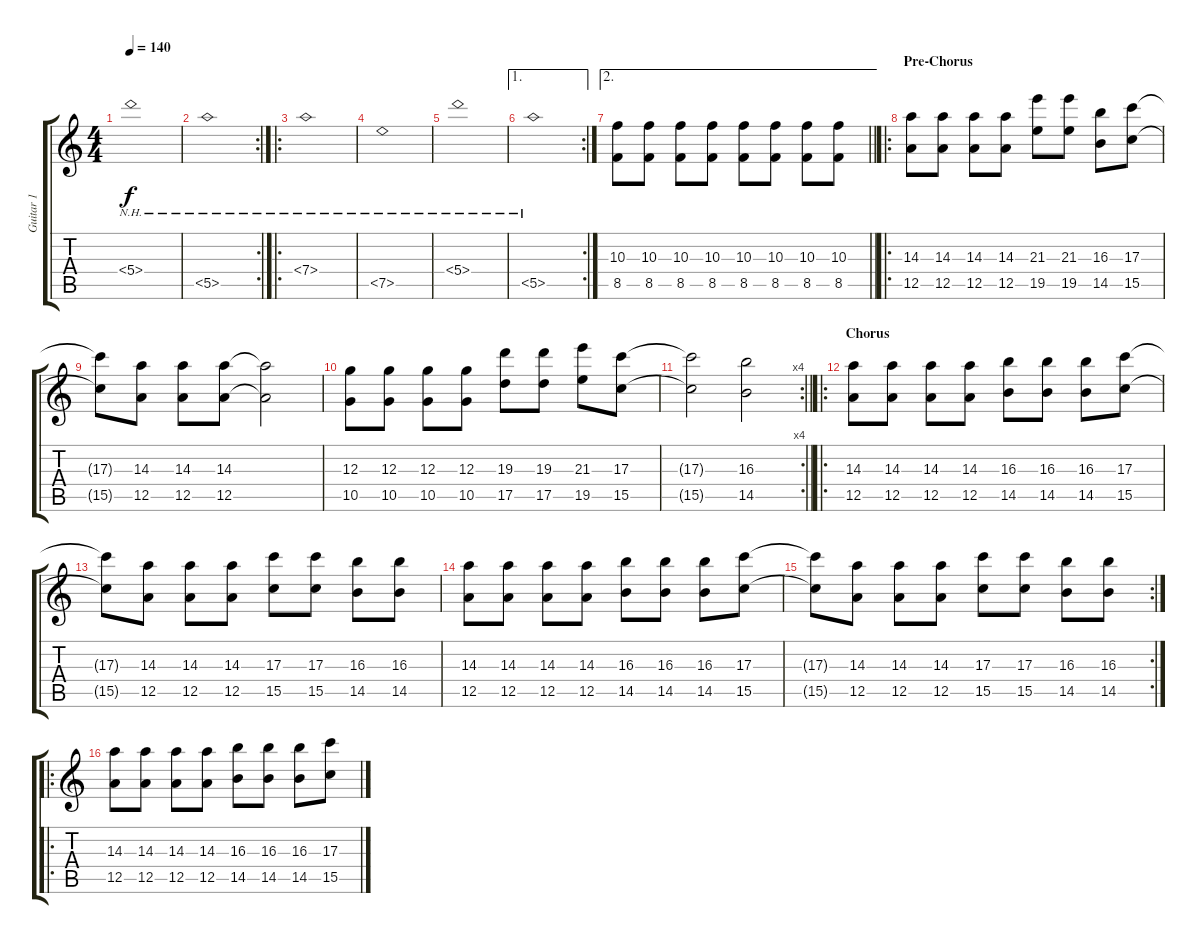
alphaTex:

\track ("Guitar 1" "Guitar 1") {instrument distortionguitar}
\staff {score tabs}
\tuning (E4 B3 G3 D3 A2 D2) {hide}
\ts (4 4)
\tempo 140
\clef g2
\ks c
5.4{nh}.1{dy f} |
\rc 2
5.5{nh}.1 |
\ro
7.4{nh}.1 |
7.5{nh}.1 |
5.4{nh}.1 |
\ae 1
\rc 2
5.5{nh}.1 |
\ae 2
\barLineRight lightlight
(10.3 8.5).8 (10.3 8.5).8 (10.3 8.5).8 (10.3 8.5).8 (10.3 8.5).8 (10.3 8.5).8 (10.3 8.5).8 (10.3 8.5).8 |
\ro
\section ("" "Pre-Chorus")
(14.3 12.5).8{instrument distortionguitar} (14.3 12.5).8 (14.3 12.5).8 (14.3 12.5).8 (21.3 19.5).8 (21.3 19.5).8 (16.3 14.5).8 (17.3 15.5).8 |
(17.3{t} 15.5{t}).8 (14.3 12.5).8 (14.3 12.5).8 (14.3 12.5).8 (14.3{t} 12.5{t}).2 |
(12.3 10.5).8 (12.3 10.5).8 (12.3 10.5).8 (12.3 10.5).8 (19.3 17.5).8 (19.3 17.5).8 (21.3 19.5).8 (17.3 15.5).8 |
\rc 4
\barLineRight lightlight
(17.3{t} 15.5{t}).2 (16.3 14.5).2 |
\ro
\section ("" "Chorus")
(14.3 12.5).8{instrument distortionguitar} (14.3 12.5).8 (14.3 12.5).8 (14.3 12.5).8 (16.3 14.5).8 (16.3 14.5).8 (16.3 14.5).8 (17.3 15.5).8 |
(17.3{t} 15.5{t}).8 (14.3 12.5).8 (14.3 12.5).8 (14.3 12.5).8 (17.3 15.5).8 (17.3 15.5).8 (16.3 14.5).8 (16.3 14.5).8 |
(14.3 12.5).8{instrument distortionguitar} (14.3 12.5).8 (14.3 12.5).8 (14.3 12.5).8 (16.3 14.5).8 (16.3 14.5).8 (16.3 14.5).8 (17.3 15.5).8 |
\rc 2
(17.3{t} 15.5{t}).8 (14.3 12.5).8 (14.3 12.5).8 (14.3 12.5).8 (17.3 15.5).8 (17.3 15.5).8 (16.3 14.5).8 (16.3 14.5).8 |
\ro
(14.3 12.5).8{instrument distortionguitar} (14.3 12.5).8 (14.3 12.5).8 (14.3 12.5).8 (16.3 14.5).8 (16.3 14.5).8 (16.3 14.5).8 (17.3 15.5).8
